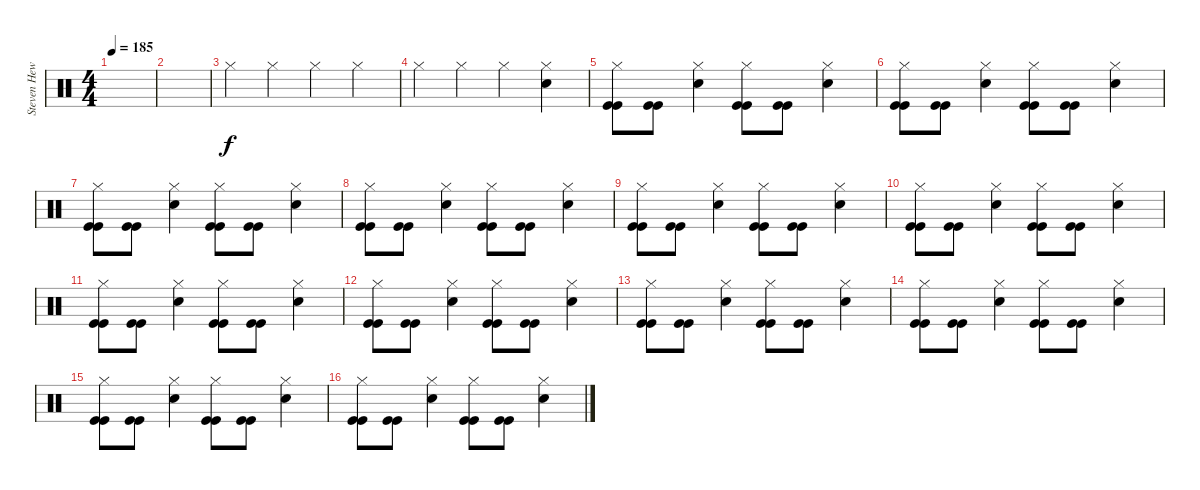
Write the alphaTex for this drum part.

\track ("Steven Hewitt" "Steven Hew") {instrument percussion}
\staff {score}
\articulation defaults
\ts (4 4)
\tempo 185
\clef neutral
\ks c
|
|
"Hi-Hat (closed)".4 "Hi-Hat (closed)".4 "Hi-Hat (closed)".4 "Hi-Hat (closed)".4 |
"Hi-Hat (closed)".4 "Hi-Hat (closed)".4 "Hi-Hat (closed)".4 ("Hi-Hat (closed)" "Electric Snare (hit)").4 |
("Hi-Hat (closed)" "Kick (hit)" "Kick (hit)").8 ("Kick (hit)" "Kick (hit)").8 ("Hi-Hat (closed)" "Electric Snare (hit)").4 ("Hi-Hat (closed)" "Kick (hit)" "Kick (hit)").8 ("Kick (hit)" "Kick (hit)").8 ("Hi-Hat (closed)" "Electric Snare (hit)").4 |
("Hi-Hat (closed)" "Kick (hit)" "Kick (hit)").8 ("Kick (hit)" "Kick (hit)").8 ("Hi-Hat (closed)" "Electric Snare (hit)").4 ("Hi-Hat (closed)" "Kick (hit)" "Kick (hit)").8 ("Kick (hit)" "Kick (hit)").8 ("Hi-Hat (closed)" "Electric Snare (hit)").4 |
("Hi-Hat (closed)" "Kick (hit)" "Kick (hit)").8 ("Kick (hit)" "Kick (hit)").8 ("Hi-Hat (closed)" "Electric Snare (hit)").4 ("Hi-Hat (closed)" "Kick (hit)" "Kick (hit)").8 ("Kick (hit)" "Kick (hit)").8 ("Hi-Hat (closed)" "Electric Snare (hit)").4 |
("Hi-Hat (closed)" "Kick (hit)" "Kick (hit)").8 ("Kick (hit)" "Kick (hit)").8 ("Hi-Hat (closed)" "Electric Snare (hit)").4 ("Hi-Hat (closed)" "Kick (hit)" "Kick (hit)").8 ("Kick (hit)" "Kick (hit)").8 ("Hi-Hat (closed)" "Electric Snare (hit)").4 |
("Hi-Hat (closed)" "Kick (hit)" "Kick (hit)").8 ("Kick (hit)" "Kick (hit)").8 ("Hi-Hat (closed)" "Electric Snare (hit)").4 ("Hi-Hat (closed)" "Kick (hit)" "Kick (hit)").8 ("Kick (hit)" "Kick (hit)").8 ("Hi-Hat (closed)" "Electric Snare (hit)").4 |
("Hi-Hat (closed)" "Kick (hit)" "Kick (hit)").8 ("Kick (hit)" "Kick (hit)").8 ("Hi-Hat (closed)" "Electric Snare (hit)").4 ("Hi-Hat (closed)" "Kick (hit)" "Kick (hit)").8 ("Kick (hit)" "Kick (hit)").8 ("Hi-Hat (closed)" "Electric Snare (hit)").4 |
("Hi-Hat (closed)" "Kick (hit)" "Kick (hit)").8 ("Kick (hit)" "Kick (hit)").8 ("Hi-Hat (closed)" "Electric Snare (hit)").4 ("Hi-Hat (closed)" "Kick (hit)" "Kick (hit)").8 ("Kick (hit)" "Kick (hit)").8 ("Hi-Hat (closed)" "Electric Snare (hit)").4 |
("Hi-Hat (closed)" "Kick (hit)" "Kick (hit)").8 ("Kick (hit)" "Kick (hit)").8 ("Hi-Hat (closed)" "Electric Snare (hit)").4 ("Hi-Hat (closed)" "Kick (hit)" "Kick (hit)").8 ("Kick (hit)" "Kick (hit)").8 ("Hi-Hat (closed)" "Electric Snare (hit)").4 |
("Hi-Hat (closed)" "Kick (hit)" "Kick (hit)").8 ("Kick (hit)" "Kick (hit)").8 ("Hi-Hat (closed)" "Electric Snare (hit)").4 ("Hi-Hat (closed)" "Kick (hit)" "Kick (hit)").8 ("Kick (hit)" "Kick (hit)").8 ("Hi-Hat (closed)" "Electric Snare (hit)").4 |
("Hi-Hat (closed)" "Kick (hit)" "Kick (hit)").8 ("Kick (hit)" "Kick (hit)").8 ("Hi-Hat (closed)" "Electric Snare (hit)").4 ("Hi-Hat (closed)" "Kick (hit)" "Kick (hit)").8 ("Kick (hit)" "Kick (hit)").8 ("Hi-Hat (closed)" "Electric Snare (hit)").4 |
("Hi-Hat (closed)" "Kick (hit)" "Kick (hit)").8 ("Kick (hit)" "Kick (hit)").8 ("Hi-Hat (closed)" "Electric Snare (hit)").4 ("Hi-Hat (closed)" "Kick (hit)" "Kick (hit)").8 ("Kick (hit)" "Kick (hit)").8 ("Hi-Hat (closed)" "Electric Snare (hit)").4 |
("Hi-Hat (closed)" "Kick (hit)" "Kick (hit)").8 ("Kick (hit)" "Kick (hit)").8 ("Hi-Hat (closed)" "Electric Snare (hit)").4 ("Hi-Hat (closed)" "Kick (hit)" "Kick (hit)").8 ("Kick (hit)" "Kick (hit)").8 ("Hi-Hat (closed)" "Electric Snare (hit)").4
